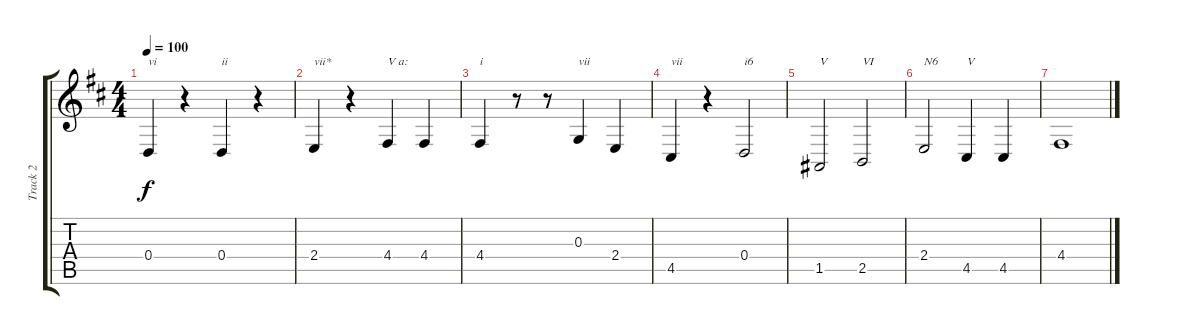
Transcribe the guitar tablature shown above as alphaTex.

\track ("Track 2" "Track 2") {instrument acousticgrandpiano}
\staff {score tabs}
\tuning (E4 B3 G3 D3 A2 E2) {hide}
\ts (4 4)
\tempo 100
\clef g2
\ks bminor
0.4.4{txt "vi" dy f} r.4 0.4.4{txt "ii"} r.4 |
2.4.4{txt "vii*"} r.4 4.4.4{txt "V a:"} 4.4.4 |
4.4.4{txt "i"} r.8 r.8 0.3.4{txt "vii"} 2.4.4 |
4.5.4{txt "vii"} r.4 0.4.2{txt "i6"} |
1.5.2{txt "V"} 2.5.2{txt "VI"} |
2.4.2{txt "N6"} 4.5.4{txt "V"} 4.5.4 |
4.4.1
